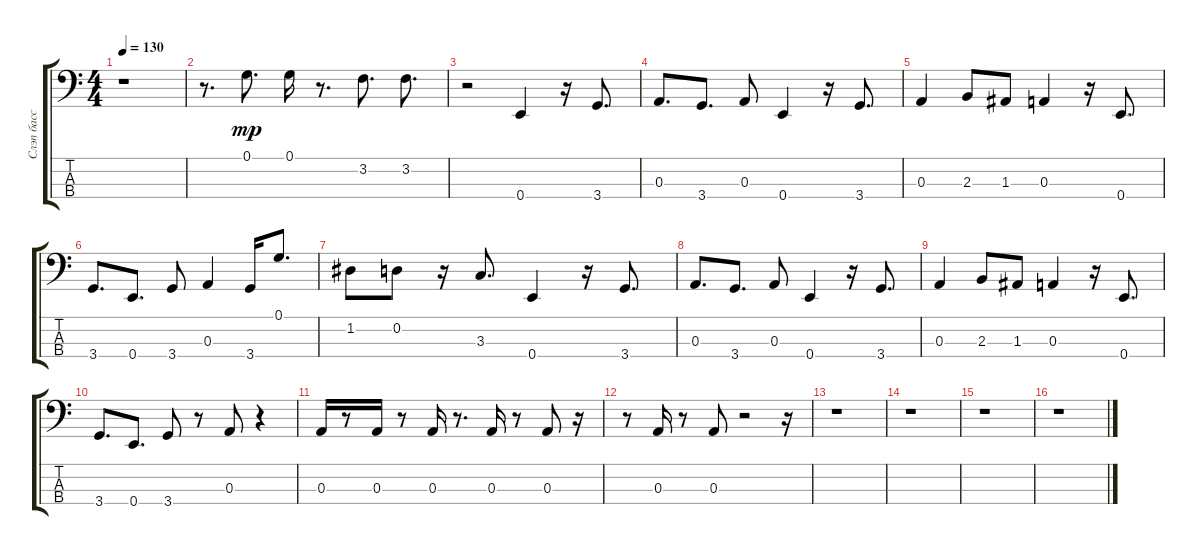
\track ("Слэп басс" "Слэп басс") {instrument slapbass1}
\staff {score tabs}
\tuning (G2 D2 A1 E1) {hide}
\ts (4 4)
\tempo 130
\clef f4
\ks c
r.1{dy mp} |
r.8{d} 0.1.8{d} 0.1.16 r.8{d} 3.2.8{d} 3.2.8{d} |
r.2 0.4.4 r.16 3.4.8{d} |
0.3.8{d} 3.4.8{d} 0.3.8 0.4.4 r.16 3.4.8{d} |
0.3.4 2.3.8 1.3.8 0.3.4 r.16 0.4.8{d} |
3.4.8{d} 0.4.8{d} 3.4.8 0.3.4 3.4.16 0.1.8{d} |
1.2.8 0.2.8 r.16 3.3.8{d} 0.4.4 r.16 3.4.8{d} |
0.3.8{d} 3.4.8{d} 0.3.8 0.4.4 r.16 3.4.8{d} |
0.3.4 2.3.8 1.3.8 0.3.4 r.16 0.4.8{d} |
3.4.8{d} 0.4.8{d} 3.4.8 r.8 0.3.8 r.4 |
0.3.16 r.8 0.3.16 r.8 0.3.16 r.8{d} 0.3.16 r.8 0.3.8 r.16 |
r.8 0.3.16 r.8 0.3.8 r.2 r.16 |
r.1 |
r.1 |
r.1 |
r.1
